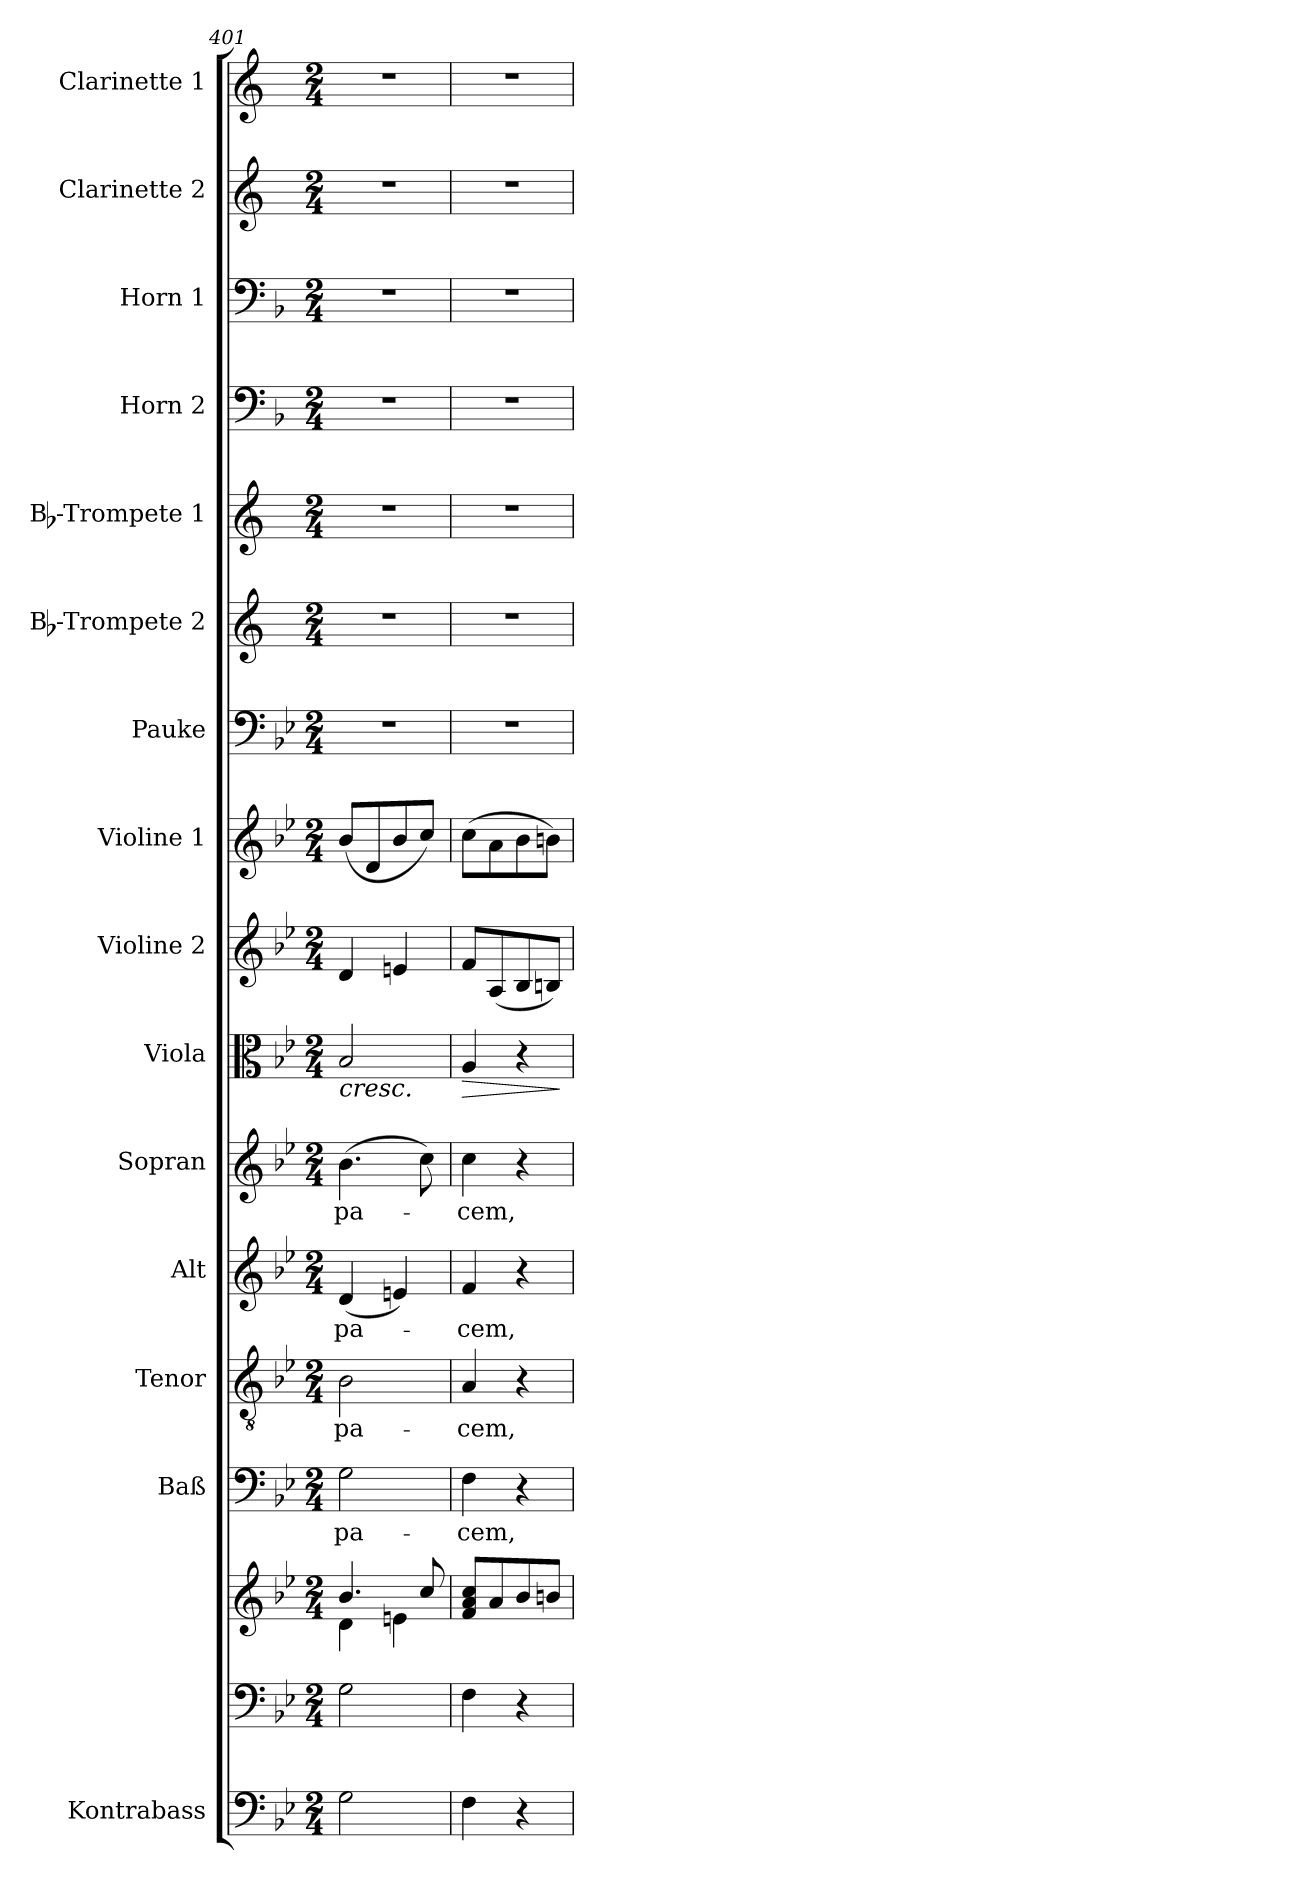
**kern	**kern	**kern	**kern	**text	**kern	**text	**kern	**text	**kern	**text	**kern	**dynam	**kern	**kern	**kern	**kern	**kern	**kern	**kern	**kern	**kern
*part16	*part15	*part15	*part14	*part14	*part13	*part13	*part12	*part12	*part11	*part11	*part10	*part10	*part9	*part8	*part7	*part6	*part5	*part4	*part3	*part2	*part1
*staff17	*staff16	*staff15	*staff14	*staff14	*staff13	*staff13	*staff12	*staff12	*staff11	*staff11	*staff10	*staff10	*staff9	*staff8	*staff7	*staff6	*staff5	*staff4	*staff3	*staff2	*staff1
*I"Kontrabass	*	*	*I"Baß	*	*I"Tenor	*	*I"Alt	*	*I"Sopran	*	*I"Viola	*	*I"Violine 2	*I"Violine 1	*I"Pauke	*I"Bb-Trompete 2	*I"Bb-Trompete 1	*I"Horn 2	*I"Horn 1	*I"Clarinette 2	*I"Clarinette 1
*I'Kb.	*	*	*I'Baß	*	*I'Ten	*	*I'Alt	*	*I'Sop	*	*I'Vla.	*	*I'Vln. 2	*I'Vln. 1	*I'Pk.	*I'Bb Trp. 2	*I'Bb Trp. 1	*I'Hrn. 2	*I'Hrn. 1	*I'Cl. 2	*I'Cl. 1
*clefF4	*clefF4	*clefG2	*clefF4	*	*clefGv2	*	*clefG2	*	*clefG2	*	*clefC3	*	*clefG2	*clefG2	*clefF4	*clefG2	*clefG2	*clefF4	*clefF4	*clefG2	*clefG2
*ITrd7c12	*	*	*	*	*	*	*	*	*	*	*	*	*	*	*	*ITrd1c2	*ITrd1c2	*ITrd4c7	*ITrd4c7	*ITrd1c2	*ITrd1c2
*k[b-e-]	*k[b-e-]	*k[b-e-]	*k[b-e-]	*	*k[b-e-]	*	*k[b-e-]	*	*k[b-e-]	*	*k[b-e-]	*	*k[b-e-]	*k[b-e-]	*k[b-e-]	*k[b-e-]	*k[b-e-]	*k[b-e-]	*k[b-e-]	*k[b-e-]	*k[b-e-]
*B-:	*B-:	*B-:	*B-:	*	*B-:	*	*B-:	*	*B-:	*	*B-:	*	*B-:	*B-:	*B-:	*B-:	*B-:	*B-:	*B-:	*B-:	*B-:
*M2/4	*M2/4	*M2/4	*M2/4	*	*M2/4	*	*M2/4	*	*M2/4	*	*M2/4	*	*M2/4	*M2/4	*M2/4	*M2/4	*M2/4	*M2/4	*M2/4	*M2/4	*M2/4
=401	=401	=401	=401	=401	=401	=401	=401	=401	=401	=401	=401	=401	=401	=401	=401	=401	=401	=401	=401	=401	=401
*	*	*^	*	*	*	*	*	*	*	*	*	*	*	*	*	*	*	*	*	*	*
!	!	!	!	!	!LO:LY:b	!	!LO:LY:b	!	!LO:LY:b	!	!LO:LY:b	!	!LO:HP:b	!	!	!	!	!	!	!	!	!
2GG\	2G\	4.b-/	4d\	2G\	pa-	2B-\	pa-	(<4d/	pa-	(>4.b-\	pa-	2B-/	<	4d/	(<8b-/L	2r	2r	2r	2r	2r	2r	2r
.	.	.	.	.	.	.	.	.	.	.	.	.	.	.	8d/	.	.	.	.	.	.	.
.	.	.	4en\	.	.	.	.	4en/)	.	.	.	.	.	4en/	8b-/	.	.	.	.	.	.	.
.	.	8cc/	.	.	.	.	.	.	.	8cc\)	.	.	.	.	8cc/J)	.	.	.	.	.	.	.
*	*	*v	*v	*	*	*	*	*	*	*	*	*	*	*	*	*	*	*	*	*	*	*
=402	=402	=402	=402	=402	=402	=402	=402	=402	=402	=402	=402	=402	=402	=402	=402	=402	=402	=402	=402	=402	=402
!	!	!	!	!LO:LY:b	!	!LO:LY:b	!	!LO:LY:b	!	!LO:LY:b	!	!LO:HP:b	!	!	!	!	!	!	!	!	!
4FF\	4F\	8f/ 8a/ 8cc/L	4F\	-cem,	4A/	-cem,	4f/	-cem,	4cc\	-cem,	4A/	>	8f/L	(>8cc\L	2r	2r	2r	2r	2r	2r	2r
.	.	8a/	.	.	.	.	.	.	.	.	.	.	(<8A/	8a\	.	.	.	.	.	.	.
4r	4r	8b-/	4r	.	4r	.	4r	.	4r	.	4r	[	8B-/	8b-\	.	.	.	.	.	.	.
.	.	8bn/J	.	.	.	.	.	.	.	.	.	.	8Bn/J)	8bn\J)	.	.	.	.	.	.	.
.	.	.	.	.	.	.	.	.	.	.	.	]	.	.	.	.	.	.	.	.	.
=	=	=	=	=	=	=	=	=	=	=	=	=	=	=	=	=	=	=	=	=	=
*-	*-	*-	*-	*-	*-	*-	*-	*-	*-	*-	*-	*-	*-	*-	*-	*-	*-	*-	*-	*-	*-
